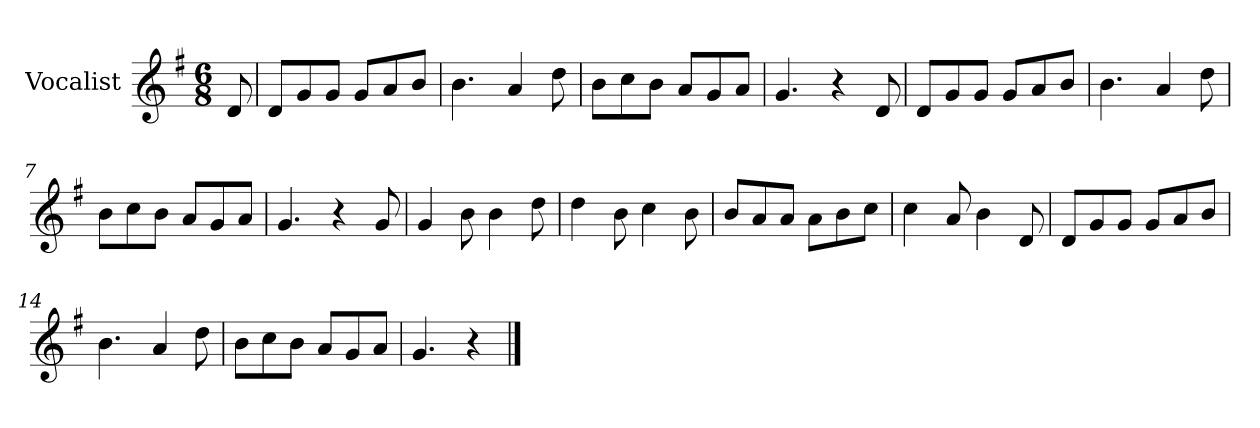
**kern
*part1
*staff1
*I"Vocalist
*k[f#]
*G:
*M6/8
=
8d
=1
8dL
8g
8gJ
8gL
8a
8bJ
=2
4.b
4a
8dd
=3
8bL
8cc
8bJ
8aL
8g
8aJ
=4
4.g
4r
8d
=5
8dL
8g
8gJ
8gL
8a
8bJ
=6
4.b
4a
8dd
=7
8bL
8cc
8bJ
8aL
8g
8aJ
=8
4.g
4r
8g
=9
4g
8b
4b
8dd
=10
4dd
8b
4cc
8b
=11
8bL
8a
8aJ
8aL
8b
8ccJ
=12
4cc
8a
4b
8d
=13
8dL
8g
8gJ
8gL
8a
8bJ
=14
4.b
4a
8dd
=15
8bL
8cc
8bJ
8aL
8g
8aJ
=16
4.g
4r
==
*-
